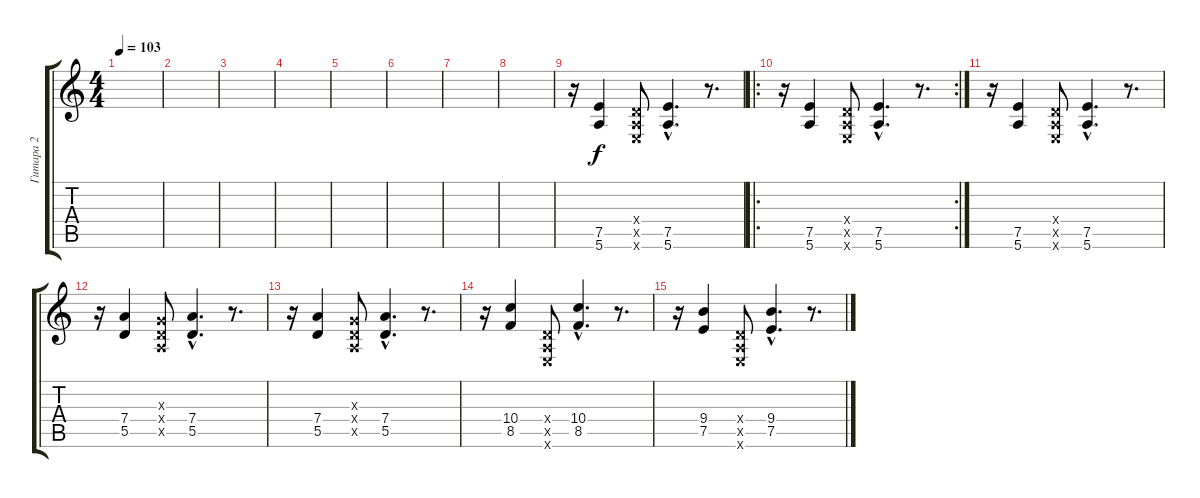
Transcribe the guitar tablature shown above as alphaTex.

\track ("Гитара 2" "Гитара 2") {instrument distortionguitar}
\staff {score tabs}
\tuning (E4 B3 G3 D3 A2 E2) {hide}
\ts (4 4)
\tempo 103
\clef g2
\ks c
|
|
|
|
|
|
|
|
r.16 (7.5 5.6).4 (0.4{x} 0.5{x} 0.6{x}).8 (7.5{hac} 5.6{hac}).4{d} r.8{d} |
\ro
\rc 2
r.16 (7.5 5.6).4 (0.4{x} 0.5{x} 0.6{x}).8 (7.5{hac} 5.6{hac}).4{d} r.8{d} |
r.16 (7.5 5.6).4 (0.4{x} 0.5{x} 0.6{x}).8 (7.5{hac} 5.6{hac}).4{d} r.8{d} |
r.16 (7.4 5.5).4 (0.3{x} 0.4{x} 0.5{x}).8 (7.4{hac} 5.5{hac}).4{d} r.8{d} |
r.16 (7.4 5.5).4 (0.3{x} 0.4{x} 0.5{x}).8 (7.4{hac} 5.5{hac}).4{d} r.8{d} |
r.16 (10.4 8.5).4 (0.4{x} 0.5{x} 0.6{x}).8 (10.4{hac} 8.5{hac}).4{d} r.8{d} |
r.16 (9.4 7.5).4 (0.4{x} 0.5{x} 0.6{x}).8 (9.4{hac} 7.5{hac}).4{d} r.8{d}
